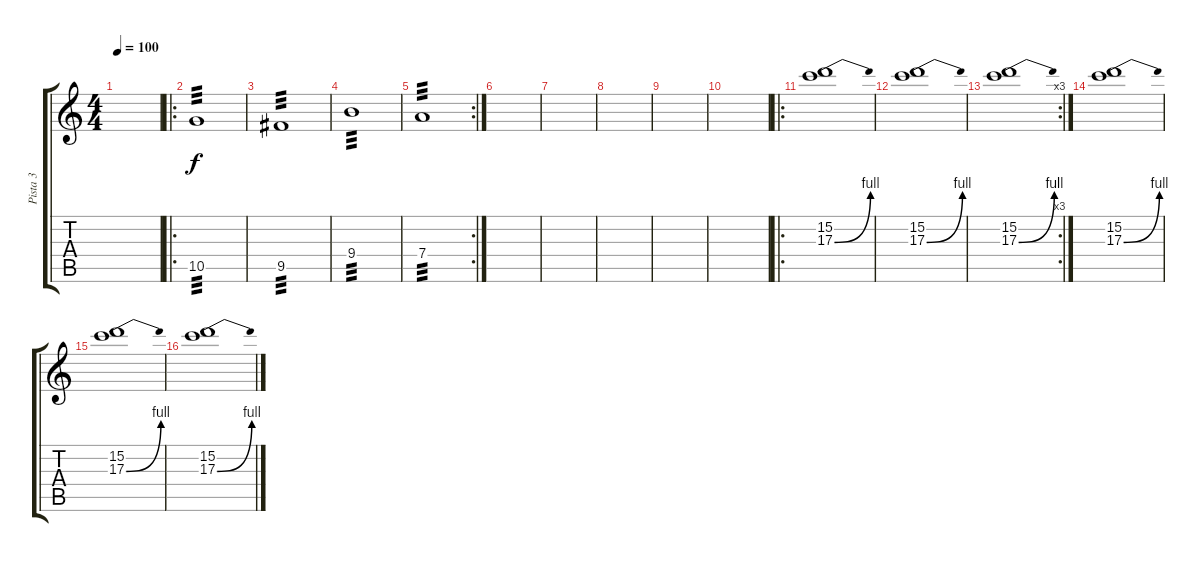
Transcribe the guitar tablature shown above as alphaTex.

\track ("Pista 3" "Pista 3") {instrument overdrivenguitar}
\staff {score tabs}
\tuning (E4 B3 G3 D3 A2 E2) {hide}
\ts (4 4)
\tempo 100
\clef g2
\ks c
|
\ro
10.5.1{tp 3 volume 10 instrument electricguitarclean} |
9.5.1{tp 3} |
9.4.1{tp 3} |
\rc 2
7.4.1{tp 3} |
|
|
|
|
|
\ro
(15.2 17.3{be (bend 0 0 60 4)}).1{instrument overdrivenguitar} |
(15.2 17.3{be (bend 0 0 60 4)}).1 |
\rc 3
(15.2 17.3{be (bend 0 0 60 4)}).1 |
(15.2 17.3{be (bend 0 0 60 4)}).1 |
(15.2 17.3{be (bend 0 0 60 4)}).1 |
(15.2 17.3{be (bend 0 0 60 4)}).1
